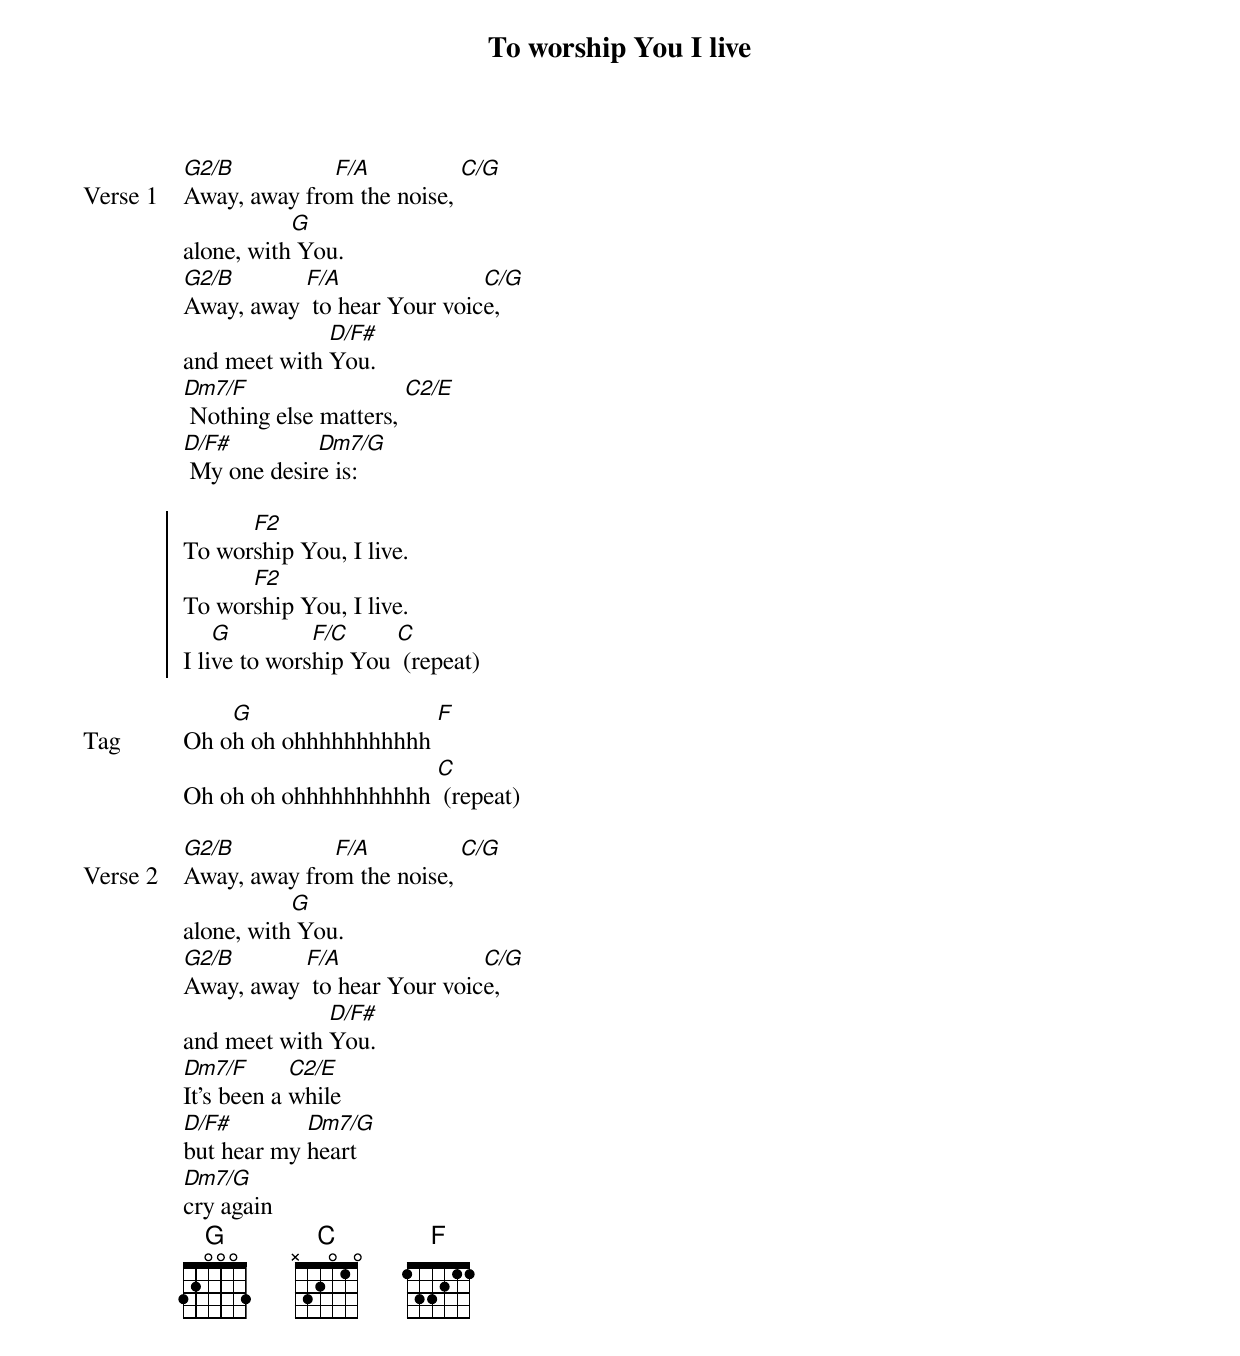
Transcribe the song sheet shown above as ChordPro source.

{title: To worship You I live}
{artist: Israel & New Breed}
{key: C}

{start_of_verse: Verse 1}
[G2/B]Away, away fro[F/A]m the noise, [C/G]
alone, with[G] You.
[G2/B]Away, away [F/A] to hear Your voic[C/G]e,
and meet with [D/F#]You.
[Dm7/F] Nothing else matters, [C2/E]
[D/F#] My one desir[Dm7/G]e is:
{end_of_verse}

{start_of_chorus}
To wor[F2]ship You, I live.
To wor[F2]ship You, I live.
I li[G]ve to wors[F/C]hip You [C] (repeat)
{end_of_chorus}

{start_of_bridge: Tag}
Oh o[G]h oh ohhhhhhhhhhh [F]
Oh oh oh ohhhhhhhhhhh [C] (repeat)
{end_of_bridge}

{start_of_verse: Verse 2}
[G2/B]Away, away fro[F/A]m the noise, [C/G]
alone, with[G] You.
[G2/B]Away, away [F/A] to hear Your voic[C/G]e,
and meet with [D/F#]You.
[Dm7/F]It's been a [C2/E]while
[D/F#]but hear my [Dm7/G]heart
[Dm7/G]cry again
{end_of_verse}
